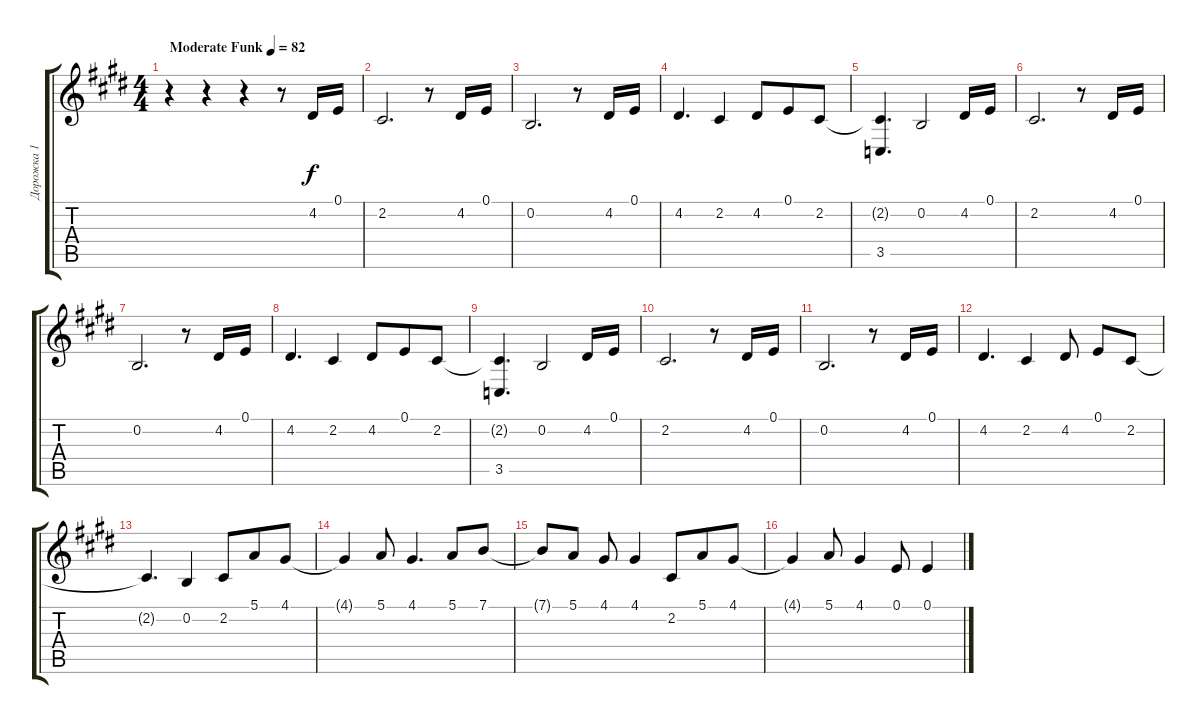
\track ("Дорожка 1" "Дорожка 1") {instrument brightacousticpiano}
\staff {score tabs}
\tuning (E4 B3 G3 D3 A2 E2) {hide}
\ts (4 4)
\tempo (82 "Moderate Funk")
\clef g2
\ks e
r.4{dy f instrument brightacousticpiano} r.4 r.4 r.8 4.2.16{beam Up} 0.1.16{beam Up} |
2.2.2{d} r.8 4.2.16{beam Up} 0.1.16{beam Up} |
0.2.2{d} r.8 4.2.16{beam Up} 0.1.16{beam Up} |
4.2.4{d} 2.2.4 4.2.8{beam Up beam merge} 0.1.8{beam Up beam merge} 2.2.8{beam Up} |
(2.2{t} 3.5).4{d} 0.2.2 4.2.16{beam Up} 0.1.16{beam Up} |
2.2.2{d} r.8 4.2.16{beam Up} 0.1.16{beam Up} |
0.2.2{d} r.8 4.2.16{beam Up} 0.1.16{beam Up} |
4.2.4{d} 2.2.4 4.2.8{beam Up beam merge} 0.1.8{beam Up} 2.2.8{beam Up} |
(2.2{t} 3.5).4{d} 0.2.2 4.2.16 0.1.16 |
2.2.2{d} r.8 4.2.16 0.1.16 |
0.2.2{d} r.8 4.2.16 0.1.16 |
4.2.4{d} 2.2.4 4.2.8 0.1.8 2.2.8 |
2.2{t}.4{d} 0.2.4 2.2.8{beam merge} 5.1.8 4.1.8 |
4.1{t}.4 5.1.8 4.1.4{d} 5.1.8{beam Up beam merge} 7.1.8{beam Up} |
7.1{t}.8{beam Up} 5.1.8{beam Up} 4.1.8 4.1.4 2.2.8{beam merge} 5.1.8 4.1.8 |
4.1{t}.4 5.1.8 4.1.4 0.1.8 0.1.4
